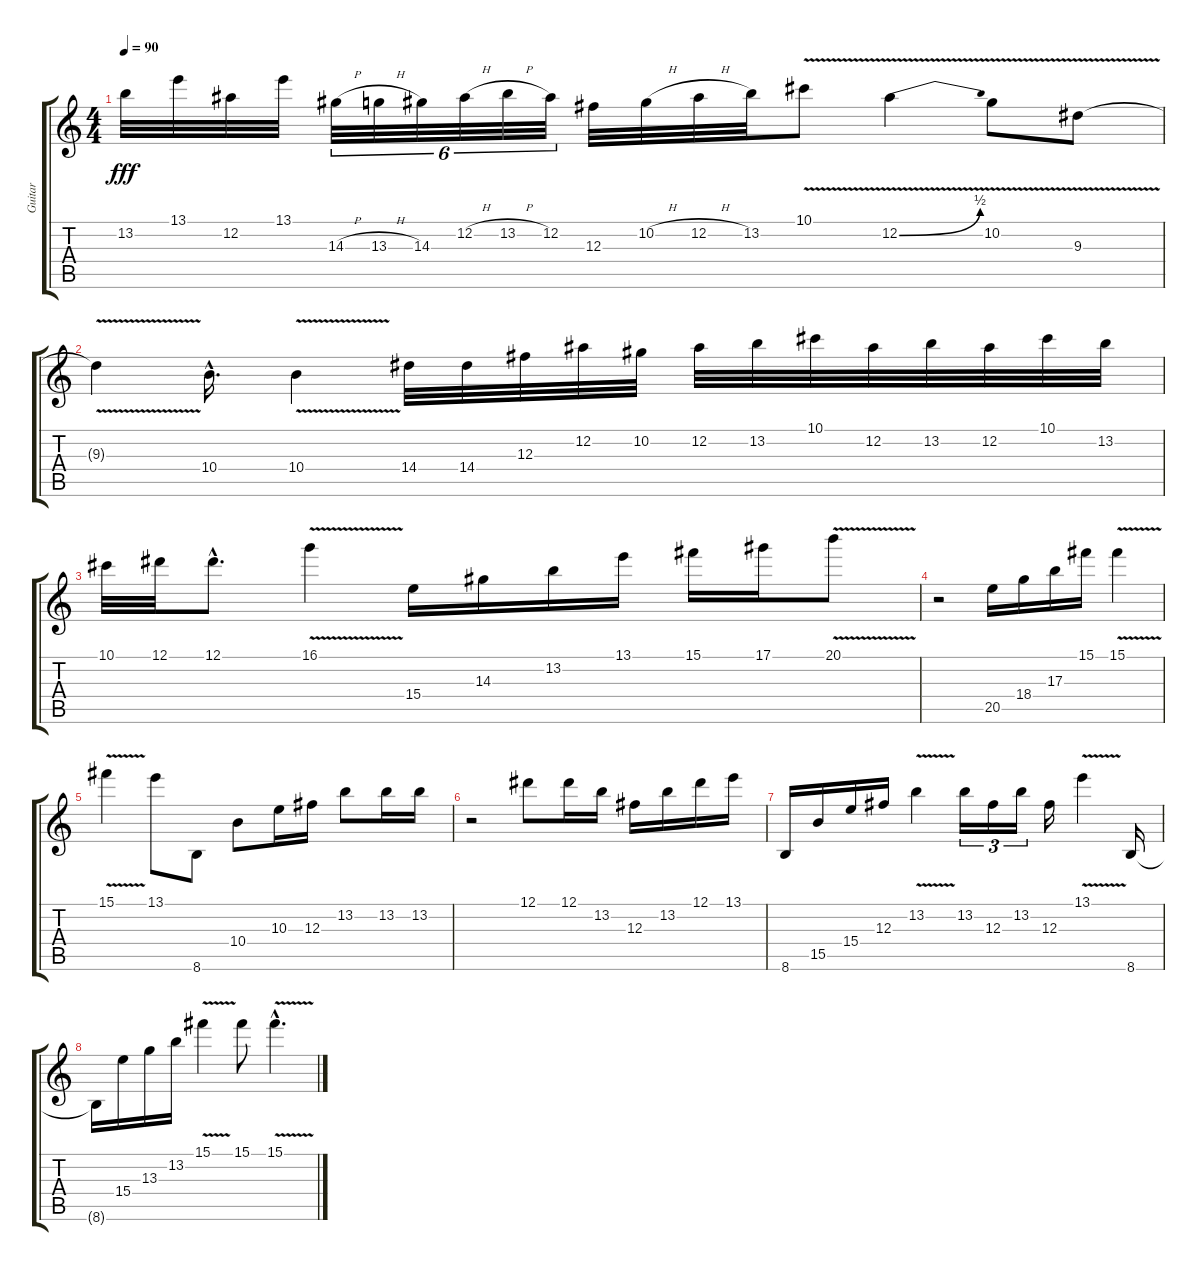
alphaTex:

\track ("Guitar" "Guitar") {instrument acousticguitarsteel}
\staff {score tabs}
\tuning (Eb4 Bb3 Gb3 Db3 Ab2 Eb2) {hide}
\ts (4 4)
\tempo 90
\clef g2
\ks c
13.2.32{dy fff} 13.1.32 12.2.32 13.1.32 14.3{h}.32{tu (6 4)} 13.3{h}.32{tu (6 4)} 14.3.32{tu (6 4)} 12.2{h}.32{tu (6 4)} 13.2{h}.32{tu (6 4)} 12.2.32{tu (6 4)} 12.3.32 10.2{h}.32 12.2{h}.32 13.2.32 10.1{v}.8 12.2{be (bend 0 0 60 2) v}.4 10.2{v}.8 9.3{v}.8 |
9.3{t}.4 10.4{hac}.16{d} 10.4{v}.4 14.4.32 14.4.32 12.3.32 12.2.32 10.2.32 12.2.32 13.2.32 10.1.32 12.2.32 13.2.32 12.2.32 10.1.32 13.2.32 |
10.1.32 12.1.32 12.1{hac}.8{d} 16.1{v}.4 15.4.16 14.3.16 13.2.16 13.1.16 15.1.16 17.1.16 20.1{v}.8 |
r.2 20.5.16 18.4.16 17.3.16 15.1.16 15.1{v}.4 |
15.1{v}.4 13.1.8 8.6.8 10.4.8 10.3.16 12.3.16 13.2.8 13.2.16 13.2.16 |
r.2 12.1.8 12.1.16 13.2.16 12.3.16 13.2.16 12.1.16 13.1.16 |
8.6.16 15.5.16 15.4.16 12.3.16 13.2{v}.4 13.2.16{tu (3 2)} 12.3.16{tu (3 2)} 13.2.16{tu (3 2)} 12.3.16 13.1{v}.4 8.6.16 |
8.6{t}.16 15.4.16 13.3.16 13.2.16 15.1{v}.4 15.1.8 15.1{v hac}.4{d}
